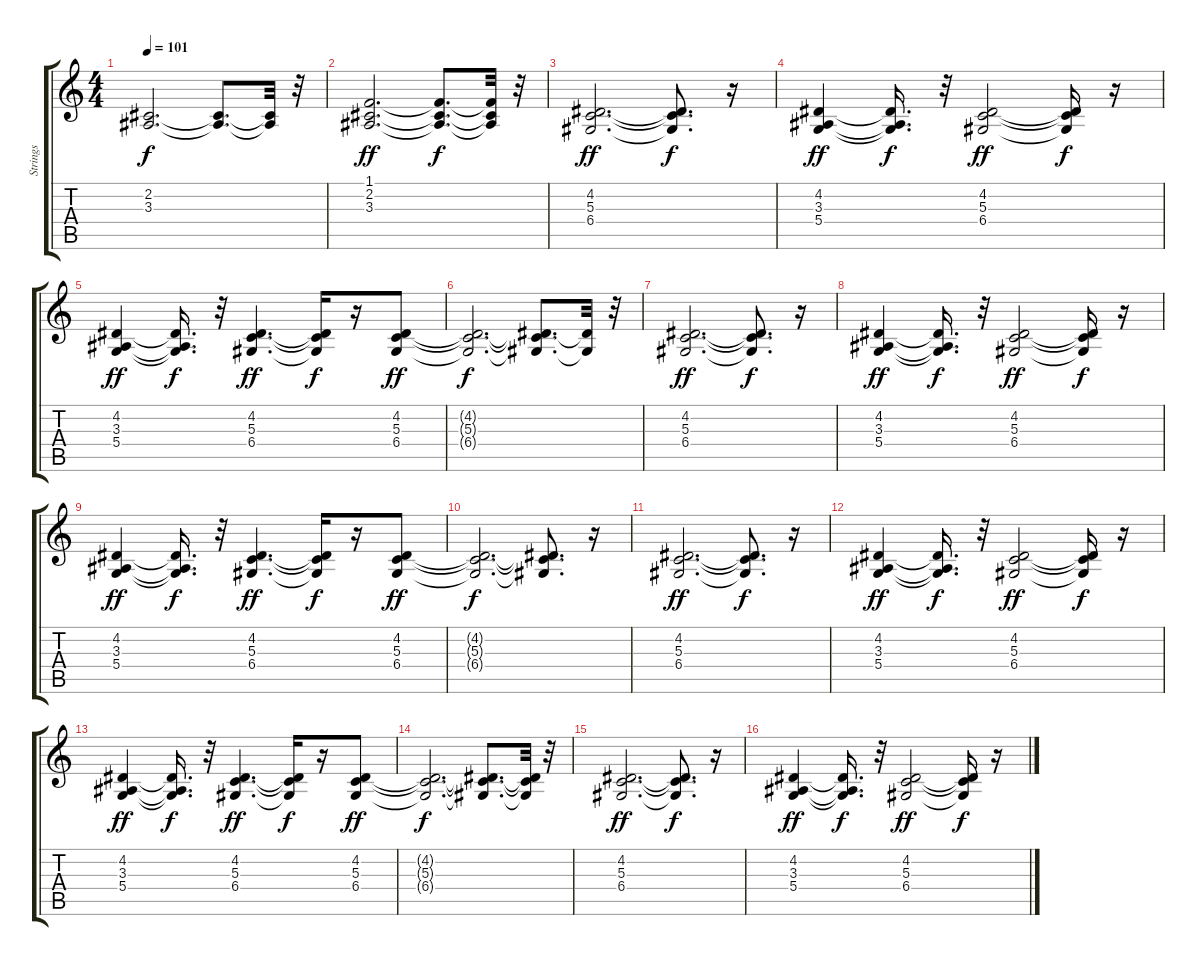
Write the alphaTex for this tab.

\track ("Strings" "Strings") {instrument synthstrings1}
\staff {score tabs}
\tuning (E4 B3 G3 D3 A2 E2) {hide}
\ts (4 4)
\tempo 101
\clef g2
\ks c
(2.2 3.3).2{d dy f} (2.2{t} 3.3{t}).8{d} (2.2{t} 3.3{t}).32 r.32 |
(1.1 2.2 3.3).2{d dy ff} (1.1{t} 2.2{t} 3.3{t}).8{d dy f} (1.1{t} 2.2{t} 3.3{t}).32 r.32 |
(4.2 5.3 6.4).2{d dy ff} (4.2{t} 5.3{t} 6.4{t}).8{d dy f} r.16 |
(4.2 3.3 5.4).4{dy ff} (4.2{t} 3.3{t} 5.4{t}).16{d dy f} r.32 (4.2 5.3 6.4).2{dy ff} (4.2{t} 5.3{t} 6.4{t}).16{dy f} r.16 |
(4.2 3.3 5.4).4{dy ff} (4.2{t} 3.3{t} 5.4{t}).16{d dy f} r.32 (4.2 5.3 6.4).4{d dy ff} (4.2{t} 5.3{t} 6.4{t}).16{dy f} r.16 (4.2 5.3 6.4).8{dy ff} |
(4.2{t} 5.3{t} 6.4{t}).2{d dy f} (4.2{t} 5.3{t} 6.4{t}).8{d} (4.2{t} 6.4{t}).32 r.32 |
(4.2 5.3 6.4).2{d dy ff} (4.2{t} 5.3{t} 6.4{t}).8{d dy f} r.16 |
(4.2 3.3 5.4).4{dy ff} (4.2{t} 3.3{t} 5.4{t}).16{d dy f} r.32 (4.2 5.3 6.4).2{dy ff} (4.2{t} 5.3{t} 6.4{t}).16{dy f} r.16 |
(4.2 3.3 5.4).4{dy ff} (4.2{t} 3.3{t} 5.4{t}).16{d dy f} r.32 (4.2 5.3 6.4).4{d dy ff} (4.2{t} 5.3{t} 6.4{t}).16{dy f} r.16 (4.2 5.3 6.4).8{dy ff} |
(4.2{t} 5.3{t} 6.4{t}).2{d dy f} (4.2{t} 5.3{t} 6.4{t}).8{d} r.16 |
(4.2 5.3 6.4).2{d dy ff} (4.2{t} 5.3{t} 6.4{t}).8{d dy f} r.16 |
(4.2 3.3 5.4).4{dy ff} (4.2{t} 3.3{t} 5.4{t}).16{d dy f} r.32 (4.2 5.3 6.4).2{dy ff} (4.2{t} 5.3{t} 6.4{t}).16{dy f} r.16 |
(4.2 3.3 5.4).4{dy ff} (4.2{t} 3.3{t} 5.4{t}).16{d dy f} r.32 (4.2 5.3 6.4).4{d dy ff} (4.2{t} 5.3{t} 6.4{t}).16{dy f} r.16 (4.2 5.3 6.4).8{dy ff} |
(4.2{t} 5.3{t} 6.4{t}).2{d dy f} (4.2{t} 5.3{t} 6.4{t}).8{d} (4.2{t} 5.3{t} 6.4{t}).32 r.32 |
(4.2 5.3 6.4).2{d dy ff} (4.2{t} 5.3{t} 6.4{t}).8{d dy f} r.16 |
(4.2 3.3 5.4).4{dy ff} (4.2{t} 3.3{t} 5.4{t}).16{d dy f} r.32 (4.2 5.3 6.4).2{dy ff} (4.2{t} 5.3{t} 6.4{t}).16{dy f} r.16
